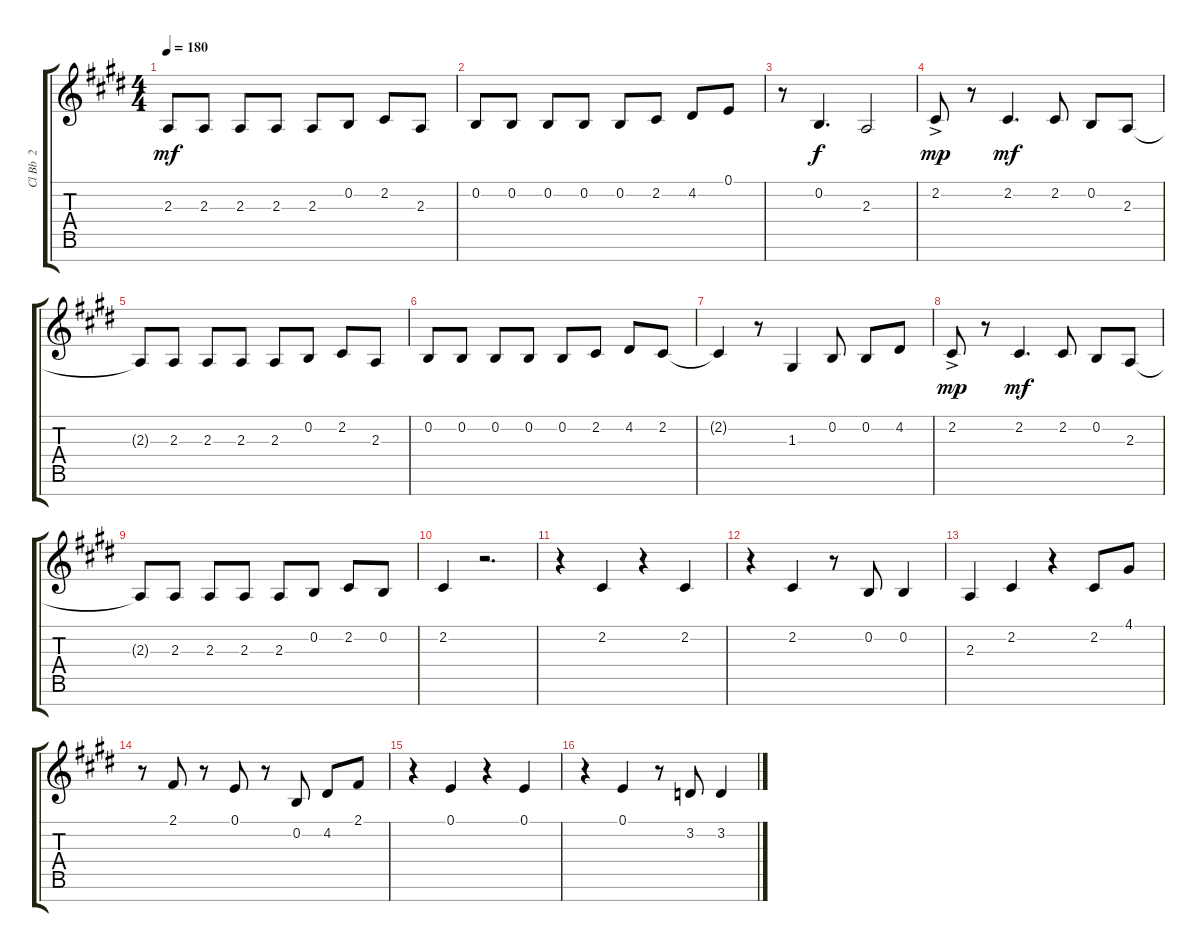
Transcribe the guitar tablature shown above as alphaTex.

\track ("Cl Bb  2" "Cl Bb  2") {instrument clarinet}
\staff {score tabs}
\tuning (E4 B3 G3 D3 A2 E2 B1) {hide}
\ts (4 4)
\tempo 180
\clef g2
\ks e
2.3{t}.8{dy mf} 2.3.8 2.3.8 2.3.8 2.3.8 0.2.8 2.2.8 2.3.8 |
0.2.8 0.2.8 0.2.8 0.2.8 0.2.8 2.2.8 4.2.8 0.1.8 |
r.8 0.2.4{d dy f} 2.3.2 |
2.2{ac}.8{dy mp} r.8 2.2.4{d dy mf} 2.2.8 0.2.8 2.3.8 |
2.3{t}.8 2.3.8 2.3.8 2.3.8 2.3.8 0.2.8 2.2.8 2.3.8 |
0.2.8 0.2.8 0.2.8 0.2.8 0.2.8 2.2.8 4.2.8 2.2.8 |
2.2{t}.4 r.8 1.3.4 0.2.8 0.2.8 4.2.8 |
2.2{ac}.8{dy mp} r.8 2.2.4{d dy mf} 2.2.8 0.2.8 2.3.8 |
2.3{t}.8 2.3.8 2.3.8 2.3.8 2.3.8 0.2.8 2.2.8 0.2.8 |
2.2.4 r.2{d} |
r.4 2.2.4 r.4 2.2.4 |
r.4 2.2.4 r.8 0.2.8 0.2.4 |
2.3.4 2.2.4 r.4 2.2.8 4.1.8 |
r.8 2.1.8 r.8 0.1.8 r.8 0.2.8 4.2.8 2.1.8 |
r.4 0.1.4 r.4 0.1.4 |
r.4 0.1.4 r.8 3.2.8 3.2.4
